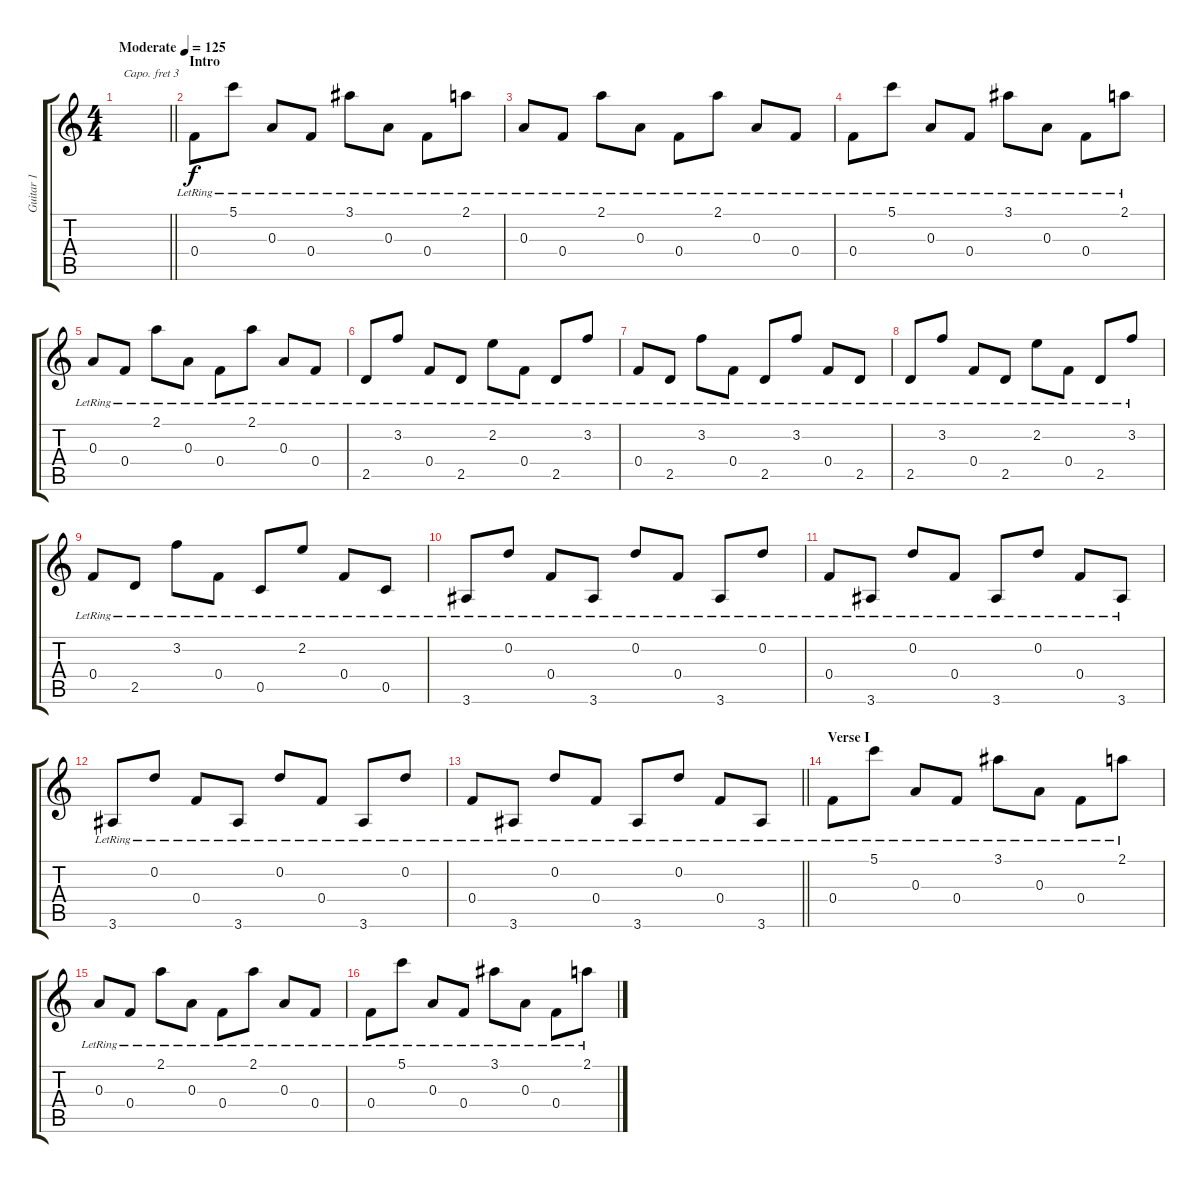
\track ("Guitar 1" "Guitar 1") {instrument acousticguitarsteel}
\staff {score tabs}
\capo 3
\tuning (E4 B3 Gb3 D3 A2 E2) {hide}
\ts (4 4)
\tempo (125 "Moderate")
\clef g2
\barLineRight lightlight
\ks c
|
\section ("" "Intro")
0.4{lr}.8 5.1{lr}.8 0.3{lr}.8 0.4{lr}.8 3.1{lr}.8 0.3{lr}.8 0.4{lr}.8 2.1{lr}.8 |
0.3{lr}.8 0.4{lr}.8 2.1{lr}.8 0.3{lr}.8 0.4{lr}.8 2.1{lr}.8 0.3{lr}.8 0.4{lr}.8 |
0.4{lr}.8 5.1{lr}.8 0.3{lr}.8 0.4{lr}.8 3.1{lr}.8 0.3{lr}.8 0.4{lr}.8 2.1{lr}.8 |
0.3{lr}.8 0.4{lr}.8 2.1{lr}.8 0.3{lr}.8 0.4{lr}.8 2.1{lr}.8 0.3{lr}.8 0.4{lr}.8 |
2.5{lr}.8 3.2{lr}.8 0.4{lr}.8 2.5{lr}.8 2.2{lr}.8 0.4{lr}.8 2.5{lr}.8 3.2{lr}.8 |
0.4{lr}.8 2.5{lr}.8 3.2{lr}.8 0.4{lr}.8 2.5{lr}.8 3.2{lr}.8 0.4{lr}.8 2.5{lr}.8 |
2.5{lr}.8 3.2{lr}.8 0.4{lr}.8 2.5{lr}.8 2.2{lr}.8 0.4{lr}.8 2.5{lr}.8 3.2{lr}.8 |
0.4{lr}.8 2.5{lr}.8 3.2{lr}.8 0.4{lr}.8 0.5{lr}.8 2.2{lr}.8 0.4{lr}.8 0.5{lr}.8 |
3.6{lr}.8 0.2{lr}.8 0.4{lr}.8 3.6{lr}.8 0.2{lr}.8 0.4{lr}.8 3.6{lr}.8 0.2{lr}.8 |
0.4{lr}.8 3.6{lr}.8 0.2{lr}.8 0.4{lr}.8 3.6{lr}.8 0.2{lr}.8 0.4{lr}.8 3.6{lr}.8 |
3.6{lr}.8 0.2{lr}.8 0.4{lr}.8 3.6{lr}.8 0.2{lr}.8 0.4{lr}.8 3.6{lr}.8 0.2{lr}.8 |
\barLineRight lightlight
0.4{lr}.8 3.6{lr}.8 0.2{lr}.8 0.4{lr}.8 3.6{lr}.8 0.2{lr}.8 0.4{lr}.8 3.6{lr}.8 |
\section ("" "Verse I")
0.4{lr}.8 5.1{lr}.8 0.3{lr}.8 0.4{lr}.8 3.1{lr}.8 0.3{lr}.8 0.4{lr}.8 2.1{lr}.8 |
0.3{lr}.8 0.4{lr}.8 2.1{lr}.8 0.3{lr}.8 0.4{lr}.8 2.1{lr}.8 0.3{lr}.8 0.4{lr}.8 |
0.4{lr}.8 5.1{lr}.8 0.3{lr}.8 0.4{lr}.8 3.1{lr}.8 0.3{lr}.8 0.4{lr}.8 2.1{lr}.8
